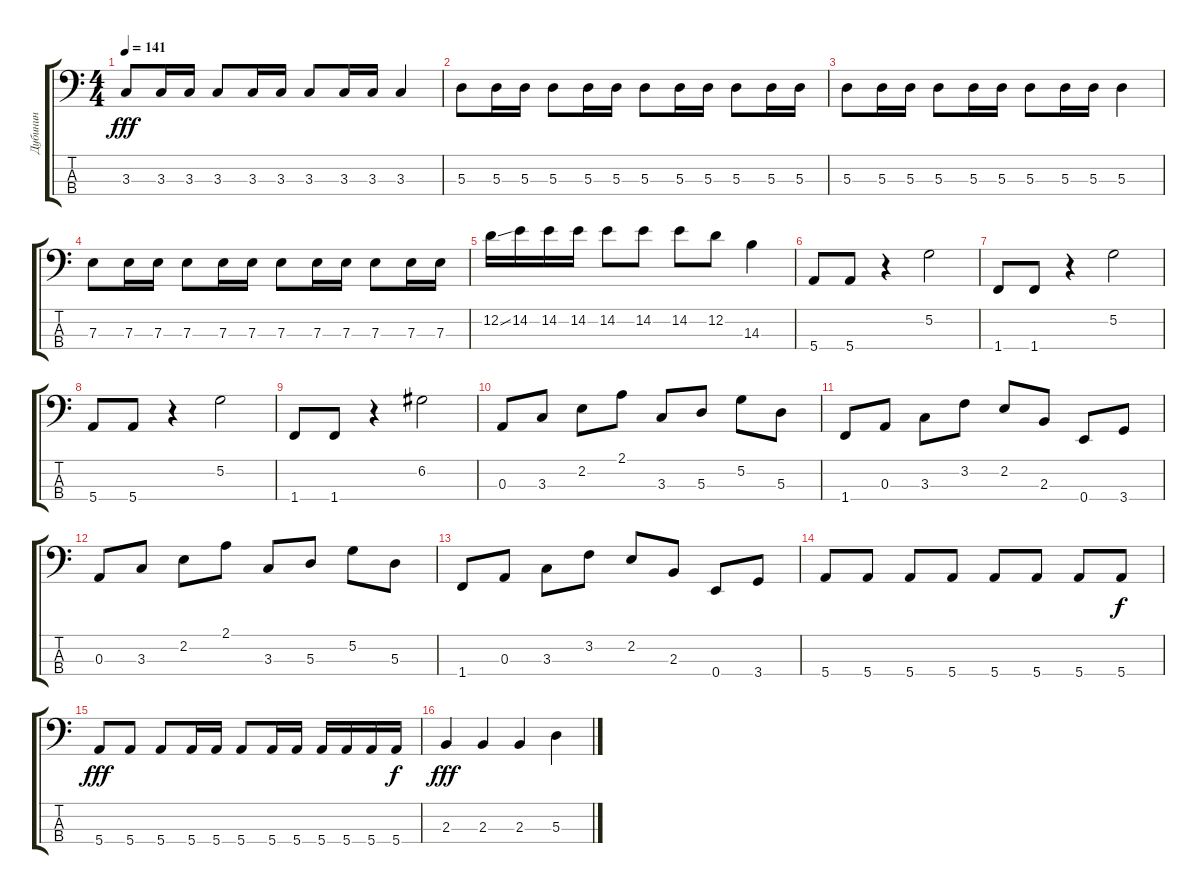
\track ("Дубинин" "Дубинин") {instrument electricbassfinger}
\staff {score tabs}
\tuning (G2 D2 A1 E1) {hide}
\ts (4 4)
\tempo 141
\clef f4
\ks c
3.3.8{dy fff} 3.3.16 3.3.16 3.3.8 3.3.16 3.3.16 3.3.8 3.3.16 3.3.16 3.3.4 |
5.3.8 5.3.16 5.3.16 5.3.8 5.3.16 5.3.16 5.3.8 5.3.16 5.3.16 5.3.8 5.3.16 5.3.16 |
5.3.8 5.3.16 5.3.16 5.3.8 5.3.16 5.3.16 5.3.8 5.3.16 5.3.16 5.3.4 |
7.3.8 7.3.16 7.3.16 7.3.8 7.3.16 7.3.16 7.3.8 7.3.16 7.3.16 7.3.8 7.3.16 7.3.16 |
12.2{ss}.16 14.2.16 14.2.16 14.2.16 14.2.8 14.2.8 14.2.8 12.2.8 14.3.4 |
5.4.8 5.4.8 r.4 5.2.2 |
1.4.8 1.4.8 r.4 5.2.2 |
5.4.8 5.4.8 r.4 5.2.2 |
1.4.8 1.4.8 r.4 6.2.2 |
0.3.8 3.3.8 2.2.8 2.1.8 3.3.8 5.3.8 5.2.8 5.3.8 |
1.4.8 0.3.8 3.3.8 3.2.8 2.2.8 2.3.8 0.4.8 3.4.8 |
0.3.8 3.3.8 2.2.8 2.1.8 3.3.8 5.3.8 5.2.8 5.3.8 |
1.4.8 0.3.8 3.3.8 3.2.8 2.2.8 2.3.8 0.4.8 3.4.8 |
5.4.8 5.4.8 5.4.8 5.4.8 5.4.8 5.4.8 5.4.8 5.4.8{dy f} |
5.4.8{dy fff} 5.4.8 5.4.8 5.4.16 5.4.16 5.4.8 5.4.16 5.4.16 5.4.16 5.4.16 5.4.16 5.4.16{dy f} |
2.3.4{dy fff} 2.3.4 2.3.4 5.3.4
